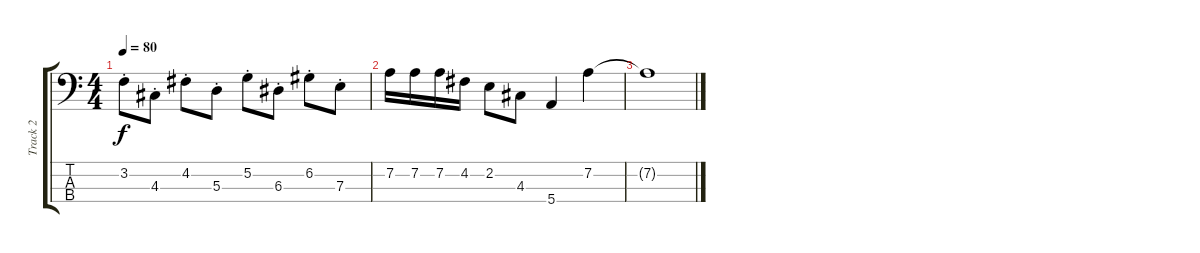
\track ("Track 2" "Track 2") {instrument electricbassfinger}
\staff {score tabs}
\tuning (G2 D2 A1 E1) {hide}
\ts (4 4)
\tempo 80
\clef f4
\ks c
3.2{st}.8{dy f} 4.3{st}.8 4.2{st}.8 5.3{st}.8 5.2{st}.8 6.3{st}.8 6.2{st}.8 7.3{st}.8 |
7.2.16 7.2.16 7.2.16 4.2.16 2.2.8 4.3.8 5.4.4 7.2.4 |
7.2{t}.1
